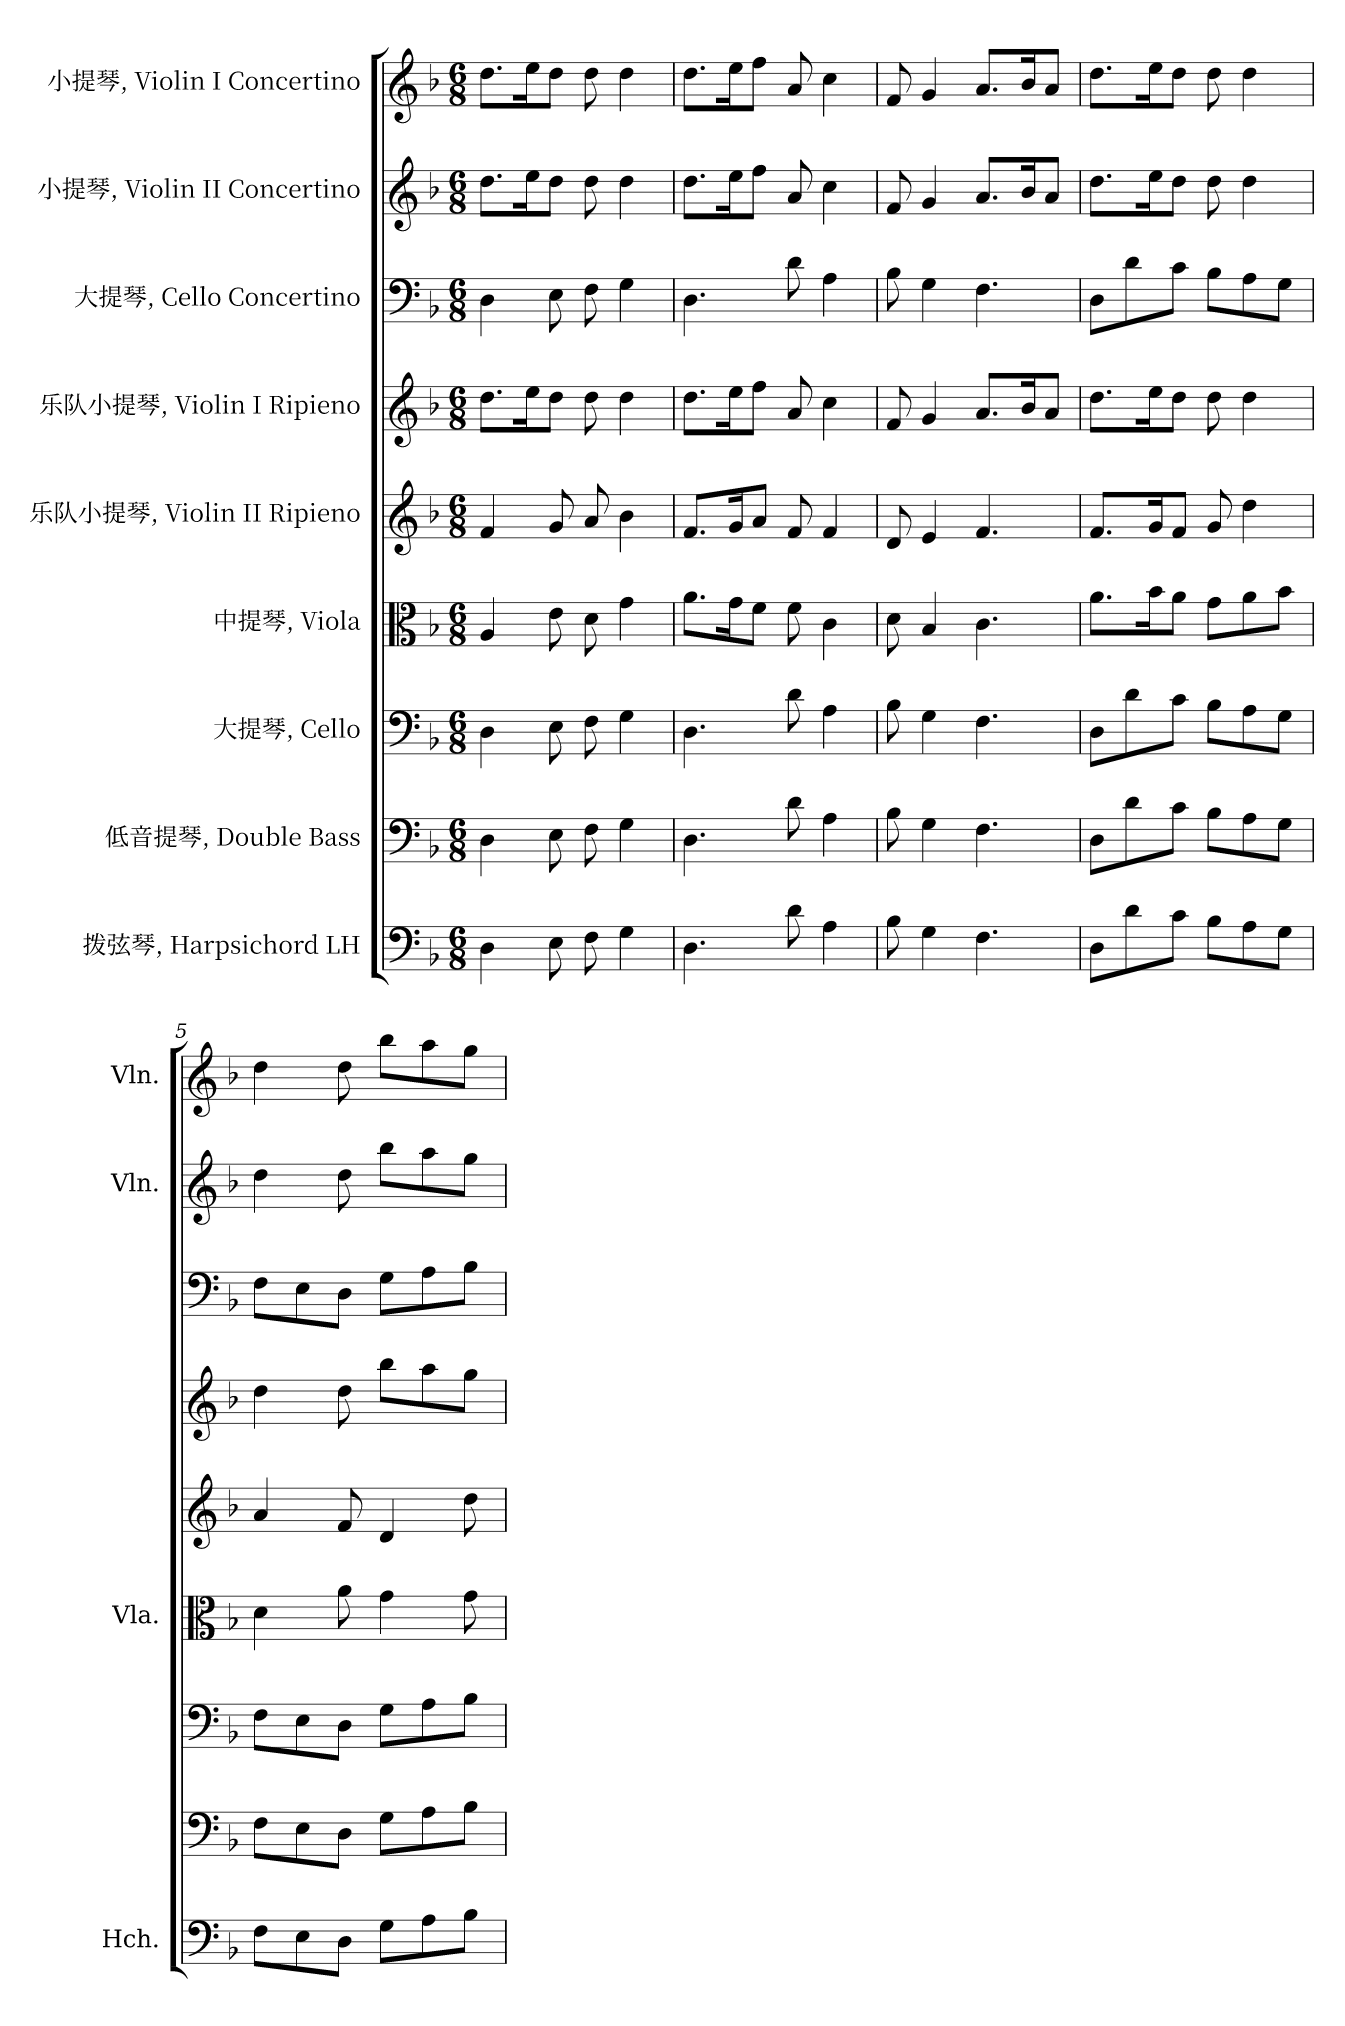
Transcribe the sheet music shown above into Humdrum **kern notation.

**kern	**kern	**kern	**kern	**kern	**kern	**kern	**kern	**kern
*part9	*part8	*part7	*part6	*part5	*part4	*part3	*part2	*part1
*staff9	*staff8	*staff7	*staff6	*staff5	*staff4	*staff3	*staff2	*staff1
*I"拨弦琴, Harpsichord LH	*I"低音提琴, Double Bass	*I"大提琴, Cello	*I"中提琴, Viola	*I"乐队小提琴, Violin II Ripieno	*I"乐队小提琴, Violin I Ripieno	*I"大提琴, Cello Concertino	*I"小提琴, Violin II Concertino	*I"小提琴, Violin I Concertino
*I'Hch.	*	*	*I'Vla.	*	*	*	*I'Vln.	*I'Vln.
*clefF4	*clefF4	*clefF4	*clefC3	*clefG2	*clefG2	*clefF4	*clefG2	*clefG2
*	*ITrd7c12	*	*	*	*	*	*	*
*k[b-]	*k[b-]	*k[b-]	*k[b-]	*k[b-]	*k[b-]	*k[b-]	*k[b-]	*k[b-]
*M6/8	*M6/8	*M6/8	*M6/8	*M6/8	*M6/8	*M6/8	*M6/8	*M6/8
*MM39	*MM39	*MM39	*MM39	*MM39	*MM39	*MM39	*MM39	*MM39
=1	=1	=1	=1	=1	=1	=1	=1	=1
4D\	4DD\	4D\	4A/	4f/	8.dd\L	4D\	8.dd\L	8.dd\L
.	.	.	.	.	16ee\K	.	16ee\K	16ee\K
8E\	8EE\	8E\	8e\	8g/	8dd\J	8E\	8dd\J	8dd\J
8F\	8FF\	8F\	8d\	8a/	8dd\	8F\	8dd\	8dd\
4G\	4GG\	4G\	4g\	4b-\	4dd\	4G\	4dd\	4dd\
=2	=2	=2	=2	=2	=2	=2	=2	=2
4.D\	4.DD\	4.D\	8.a\L	8.f/L	8.dd\L	4.D\	8.dd\L	8.dd\L
.	.	.	16g\K	16g/K	16ee\K	.	16ee\K	16ee\K
.	.	.	8f\J	8a/J	8ff\J	.	8ff\J	8ff\J
8d\	8D\	8d\	8f\	8f/	8a/	8d\	8a/	8a/
4A\	4AA\	4A\	4c\	4f/	4cc\	4A\	4cc\	4cc\
=3	=3	=3	=3	=3	=3	=3	=3	=3
8B-\	8BB-\	8B-\	8d\	8d/	8f/	8B-\	8f/	8f/
4G\	4GG\	4G\	4B-/	4e/	4g/	4G\	4g/	4g/
4.F\	4.FF\	4.F\	4.c\	4.f/	8.a/L	4.F\	8.a/L	8.a/L
.	.	.	.	.	16b-/K	.	16b-/K	16b-/K
.	.	.	.	.	8a/J	.	8a/J	8a/J
=4	=4	=4	=4	=4	=4	=4	=4	=4
8D\L	8DD\L	8D\L	8.a\L	8.f/L	8.dd\L	8D\L	8.dd\L	8.dd\L
8d\	8D\	8d\	.	.	.	8d\	.	.
.	.	.	16b-\K	16g/K	16ee\K	.	16ee\K	16ee\K
8c\J	8C\J	8c\J	8a\J	8f/J	8dd\J	8c\J	8dd\J	8dd\J
8B-\L	8BB-\L	8B-\L	8g\L	8g/	8dd\	8B-\L	8dd\	8dd\
8A\	8AA\	8A\	8a\	4dd\	4dd\	8A\	4dd\	4dd\
8G\J	8GG\J	8G\J	8b-\J	.	.	8G\J	.	.
!!LO:PB:g=z
=5	=5	=5	=5	=5	=5	=5	=5	=5
8F\L	8FF\L	8F\L	4d\	4a/	4dd\	8F\L	4dd\	4dd\
8E\	8EE\	8E\	.	.	.	8E\	.	.
8D\J	8DD\J	8D\J	8a\	8f/	8dd\	8D\J	8dd\	8dd\
8G\L	8GG\L	8G\L	4g\	4d/	8bb-\L	8G\L	8bb-\L	8bb-\L
8A\	8AA\	8A\	.	.	8aa\	8A\	8aa\	8aa\
8B-\J	8BB-\J	8B-\J	8g\	8dd\	8gg\J	8B-\J	8gg\J	8gg\J
=	=	=	=	=	=	=	=	=
*-	*-	*-	*-	*-	*-	*-	*-	*-
